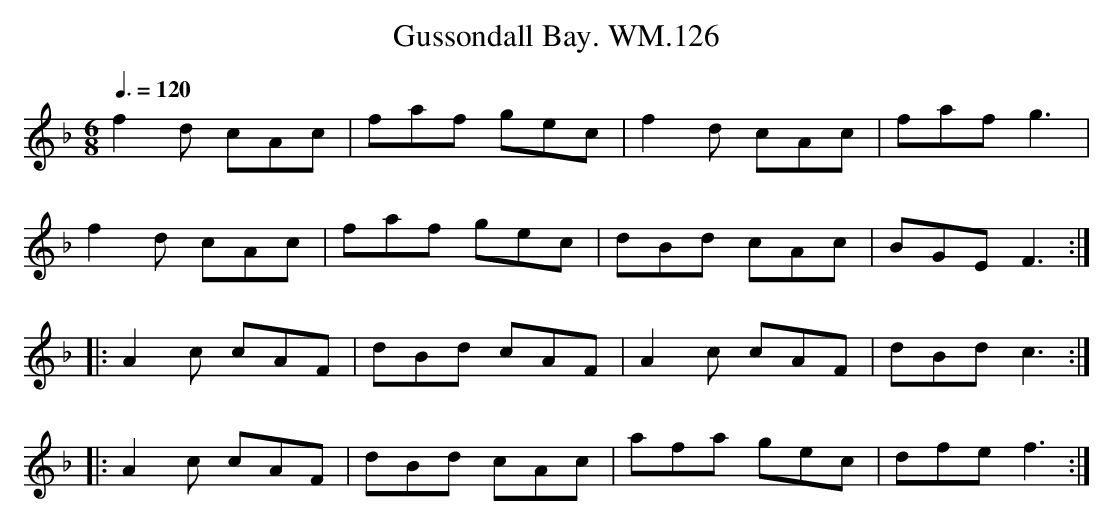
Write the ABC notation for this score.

X:1
T:Gussondall Bay. WM.126
M:6/8
L:1/8
Q:3/8=120
K:F
f2d cAc|faf gec|f2d cAc|fafg3|
f2d cAc|faf gec|dBd cAc|BGEF3:|
|:A2c cAF|dBd cAF|A2c cAF|dBdc3:|
|:A2c cAF|dBd cAc|afa gec|dfef3:|
